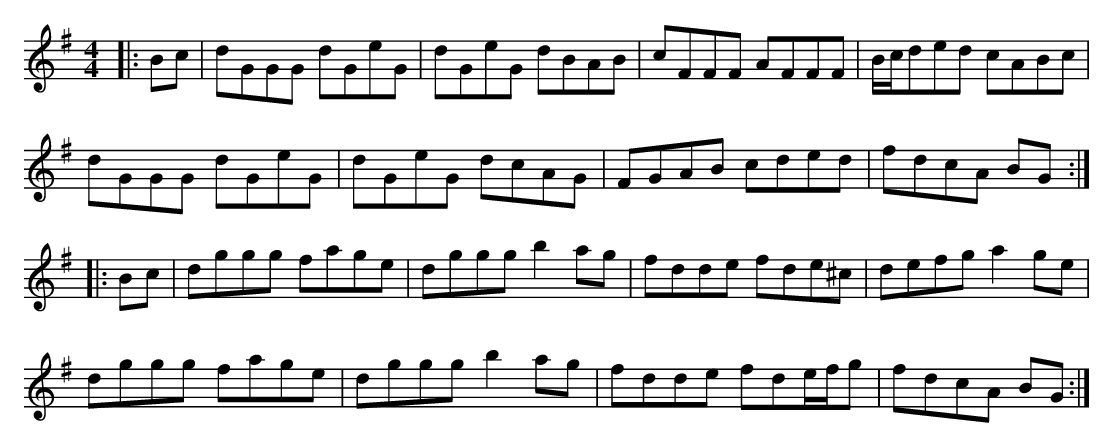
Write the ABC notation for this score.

X:1
M:4/4
K:G
|:Bc|dGGG dGeG|dGeG dBAB|cFFF AFFF|B/c/ded cABc|
dGGG dGeG|dGeG dcAG|FGAB cded|fdcA BG:|
|:Bc|dggg fage|dggg b2ag|fdde fde^c|defg a2ge|
dggg fage|dggg b2ag|fdde fde/f/g|fdcA BG:|
